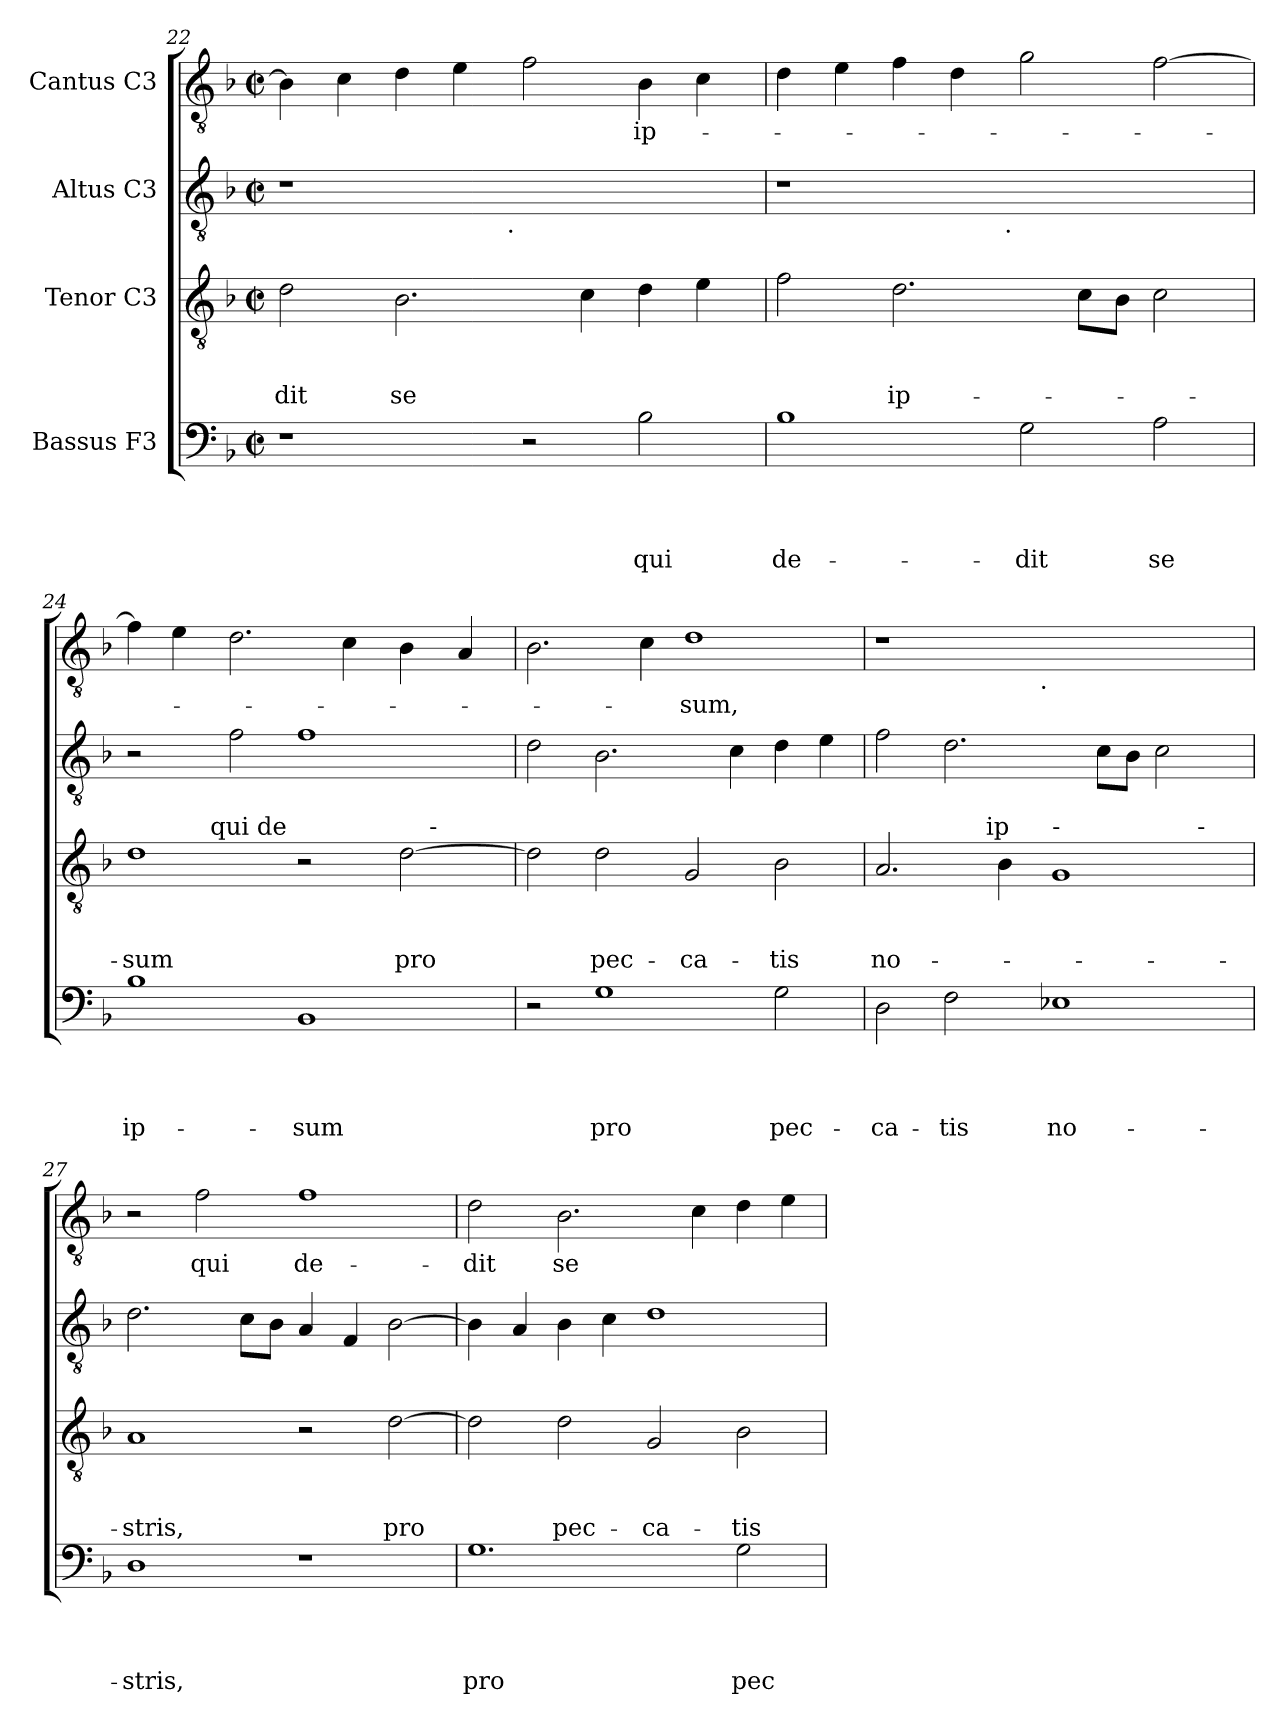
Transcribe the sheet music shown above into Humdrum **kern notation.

**kern	**text	**text	**text	**text	**kern	**text	**text	**text	**kern	**kern	**text
*part4	*part4	*part4	*part4	*part4	*part3	*part3	*part3	*part3	*part2	*part1	*part1
*staff4	*staff4	*staff4	*staff4	*staff4	*staff3	*staff3	*staff3	*staff3	*staff2	*staff1	*staff1
*I"Bassus F3	*	*	*	*	*I"Tenor C3	*	*	*	*I"Altus C3	*I"Cantus C3	*
*clefF4	*	*	*	*	*clefGv2	*	*	*	*clefGv2	*clefGv2	*
*k[b-]	*	*	*	*	*k[b-]	*	*	*	*k[b-]	*k[b-]	*
*F:	*	*	*	*	*F:	*	*	*	*F:	*F:	*
*M2/2	*	*	*	*	*M2/2	*	*	*	*M2/2	*M2/2	*
*met(c|)	*	*	*	*	*met(c|)	*	*	*	*met(c|)	*met(c|)	*
=22	=22	=22	=22	=22	=22	=22	=22	=22	=22	=22	=22
!	!	!	!	!	!	!	!	!LO:LY:b	!	!	!
*	*	*	*	*	*	*	*	*	*^	*	*
1r	.	.	.	.	2d\	.	.	-dit	1r	2ryy	4B-\]	.
.	.	.	.	.	.	.	.	.	.	.	4c\	.
!	!	!	!	!	!	!	!	!LO:LY:b	!	!	!	!
.	.	.	.	.	2.B-\	.	.	se	.	4...ryy	4d\	.
.	.	.	.	.	.	.	.	.	.	.	4e\	.
!	!	!	!	!	!	!	!	!	!	!LO:TX:b:t=.	!	!
.	.	.	.	.	.	.	.	.	.	1ryy	.	.
2r	.	.	.	.	.	.	.	.	1ryy	.	2f\	.
.	.	.	.	.	4c\	.	.	.	.	.	.	.
!	!	!	!	!LO:LY:b	!	!	!	!	!	!	!	!LO:LY:b
2B-\	.	.	.	qui	4d\	.	.	.	.	.	4B-\	ip-
.	.	.	.	.	4e\	.	.	.	.	.	4c\	.
.	.	.	.	.	.	.	.	.	.	32ryy	.	.
=23	=23	=23	=23	=23	=23	=23	=23	=23	=23	=23	=23	=23
!	!	!	!	!LO:LY:b	!	!	!	!	!	!	!	!
1B-	.	.	.	de-	2f\	.	.	.	1r	2ryy	4d\	.
.	.	.	.	.	.	.	.	.	.	.	4e\	.
!	!	!	!	!	!	!	!	!LO:LY:b	!	!	!	!
.	.	.	.	.	2.d\	.	.	ip-	.	4...ryy	4f\	.
.	.	.	.	.	.	.	.	.	.	.	4d\	.
!	!	!	!	!	!	!	!	!	!	!LO:TX:b:t=.	!	!
.	.	.	.	.	.	.	.	.	.	1ryy	.	.
!	!	!	!	!LO:LY:b	!	!	!	!	!	!	!	!
2G\	.	.	.	-dit	.	.	.	.	1ryy	.	2g\	.
.	.	.	.	.	8c\L	.	.	.	.	.	.	.
.	.	.	.	.	8B-\J	.	.	.	.	.	.	.
!	!	!	!	!LO:LY:b	!	!	!	!	!	!	!	!
2A\	.	.	.	se	2c\	.	.	.	.	.	[>2f\	.
.	.	.	.	.	.	.	.	.	.	32ryy	.	.
=24	=24	=24	=24	=24	=24	=24	=24	=24	=24	=24	=24	=24
!	!	!	!	!LO:LY:b	!	!	!	!LO:LY:b	!	!	!	!
*	*	*	*	*	*^	*	*	*	*	*	*	*
*	*	*	*	*	*	*^	*	*	*	*v	*v	*	*
1B-	.	.	.	ip-	1d	4..ryy	1ryy	.	.	-sum	2r	4f\]	.
.	.	.	.	.	.	.	.	.	.	.	.	4e\	.
!	!	!	!	!	!	!LO:TX:a:t=qui de	!	!	!	!	!	!	!
.	.	.	.	.	.	1ryy	.	.	.	.	.	.	.
.	.	.	.	.	.	.	.	.	.	.	2f\	2.d\	.
!	!	!	!	!LO:LY:b	!	!	!	!	!	!	!	!	!
1BB-	.	.	.	-sum	2r	.	2ryy	.	.	.	1f	.	.
.	.	.	.	.	.	.	.	.	.	.	.	4c\	.
.	.	.	.	.	.	2ryy	.	.	.	.	.	.	.
!	!	!	!	!	!	!	!	!	!	!LO:LY:b	!	!	!
.	.	.	.	.	[>2d\	.	8ryy	.	.	pro	.	4B-\	.
!	!	!	!	!	!	!	!LO:TX:a:t=-	!	!	!	!	!	!
.	.	.	.	.	.	.	4.ryy	.	.	.	.	.	.
.	.	.	.	.	.	.	.	.	.	.	.	4A/	.
.	.	.	.	.	.	16ryy	.	.	.	.	.	.	.
!!LO:PB:g=z
=25	=25	=25	=25	=25	=25	=25	=25	=25	=25	=25	=25	=25	=25
!	!	!	!	!	!LO:TX:a:t=dit se	!	!	!	!	!	!	!	!
*	*	*	*	*	*v	*v	*v	*	*	*	*	*	*
2r	.	.	.	.	2d\]	.	.	.	2d\	2.B-\	.
!	!	!	!	!LO:LY:b	!	!	!	!LO:LY:b	!	!	!
1G	.	.	.	pro	2d\	.	.	pec-	2.B-\	.	.
.	.	.	.	.	.	.	.	.	.	4c\	.
!	!	!	!	!	!	!	!	!LO:LY:b	!	!	!LO:LY:b
.	.	.	.	.	2G/	.	.	-ca-	.	1d	-sum,
.	.	.	.	.	.	.	.	.	4c\	.	.
!	!	!	!	!LO:LY:b	!	!	!	!LO:LY:b	!	!	!
2G\	.	.	.	pec-	2B-\	.	.	-tis	4d\	.	.
.	.	.	.	.	.	.	.	.	4e\	.	.
=26	=26	=26	=26	=26	=26	=26	=26	=26	=26	=26	=26
!	!	!	!	!LO:LY:b	!	!	!	!LO:LY:b	!	!	!
*	*	*	*	*	*^	*	*	*	*	*^	*
2D\	.	.	.	-ca-	2.A/	2ryy	.	.	no-	2f\	1r	2ryy	.
!	!	!	!	!LO:LY:b	!	!	!	!	!	!	!	!	!
2F\	.	.	.	-tis	.	8..ryy	.	.	.	2.d\	.	4...ryy	.
!	!	!	!	!	!	!LO:TX:a:t=ip	!	!	!	!	!	!	!
.	.	.	.	.	.	1ryy	.	.	.	.	.	.	.
.	.	.	.	.	4B-\	.	.	.	.	.	.	.	.
!	!	!	!	!	!	!	!	!	!	!	!	!LO:TX:b:t=.	!
.	.	.	.	.	.	.	.	.	.	.	.	1ryy	.
!	!	!	!	!	!LO:TX:a:t=-	!	!	!	!	!	!	!	!
!	!	!	!	!LO:LY:b	!	!	!	!	!	!	!	!	!
1E-X	.	.	.	no-	1G	.	.	.	.	.	1ryy	.	.
.	.	.	.	.	.	.	.	.	.	8c\L	.	.	.
.	.	.	.	.	.	.	.	.	.	8B-\J	.	.	.
.	.	.	.	.	.	.	.	.	.	2c\	.	.	.
!	!	!	!	!	!	!LO:TX:a:t=-	!	!	!	!	!	!	!
.	.	.	.	.	.	4ryy	.	.	.	.	.	.	.
.	.	.	.	.	.	32ryy	.	.	.	.	.	32ryy	.
=27	=27	=27	=27	=27	=27	=27	=27	=27	=27	=27	=27	=27	=27
!	!	!	!	!	!LO:TX:a:t=sum	!	!	!	!	!	!	!	!
!	!	!	!	!LO:LY:b	!	!	!	!	!LO:LY:b	!	!	!	!
*	*	*	*	*	*v	*v	*	*	*	*	*v	*v	*
1D	.	.	.	-stris,	1A	.	.	-stris,	2.d\	2r	.
!	!	!	!	!	!	!	!	!	!	!	!LO:LY:b
.	.	.	.	.	.	.	.	.	.	2f\	qui
.	.	.	.	.	.	.	.	.	8c\L	.	.
.	.	.	.	.	.	.	.	.	8B-\J	.	.
!	!	!	!	!	!	!	!	!	!	!	!LO:LY:b
1r	.	.	.	.	2r	.	.	.	4A/	1f	de-
.	.	.	.	.	.	.	.	.	4F/	.	.
!	!	!	!	!	!	!	!	!LO:LY:b	!	!	!
.	.	.	.	.	[>2d\	.	.	pro	[>2B-\	.	.
=28	=28	=28	=28	=28	=28	=28	=28	=28	=28	=28	=28
!	!	!	!	!LO:LY:b	!	!	!	!	!	!	!LO:LY:b
1.G	.	.	.	pro	2d\]	.	.	.	4B-\]	2d\	-dit
.	.	.	.	.	.	.	.	.	4A/	.	.
!	!	!	!	!	!	!	!	!LO:LY:b	!	!	!LO:LY:b
.	.	.	.	.	2d\	.	.	pec-	4B-\	2.B-\	se
.	.	.	.	.	.	.	.	.	4c\	.	.
!	!	!	!	!	!	!	!	!LO:LY:b	!	!	!
.	.	.	.	.	2G/	.	.	-ca-	1d	.	.
.	.	.	.	.	.	.	.	.	.	4c\	.
!	!	!	!	!LO:LY:b	!	!	!	!LO:LY:b	!	!	!
2G\	.	.	.	pec-	2B-\	.	.	-tis	.	4d\	.
.	.	.	.	.	.	.	.	.	.	4e\	.
=	=	=	=	=	=	=	=	=	=	=	=
*-	*-	*-	*-	*-	*-	*-	*-	*-	*-	*-	*-
